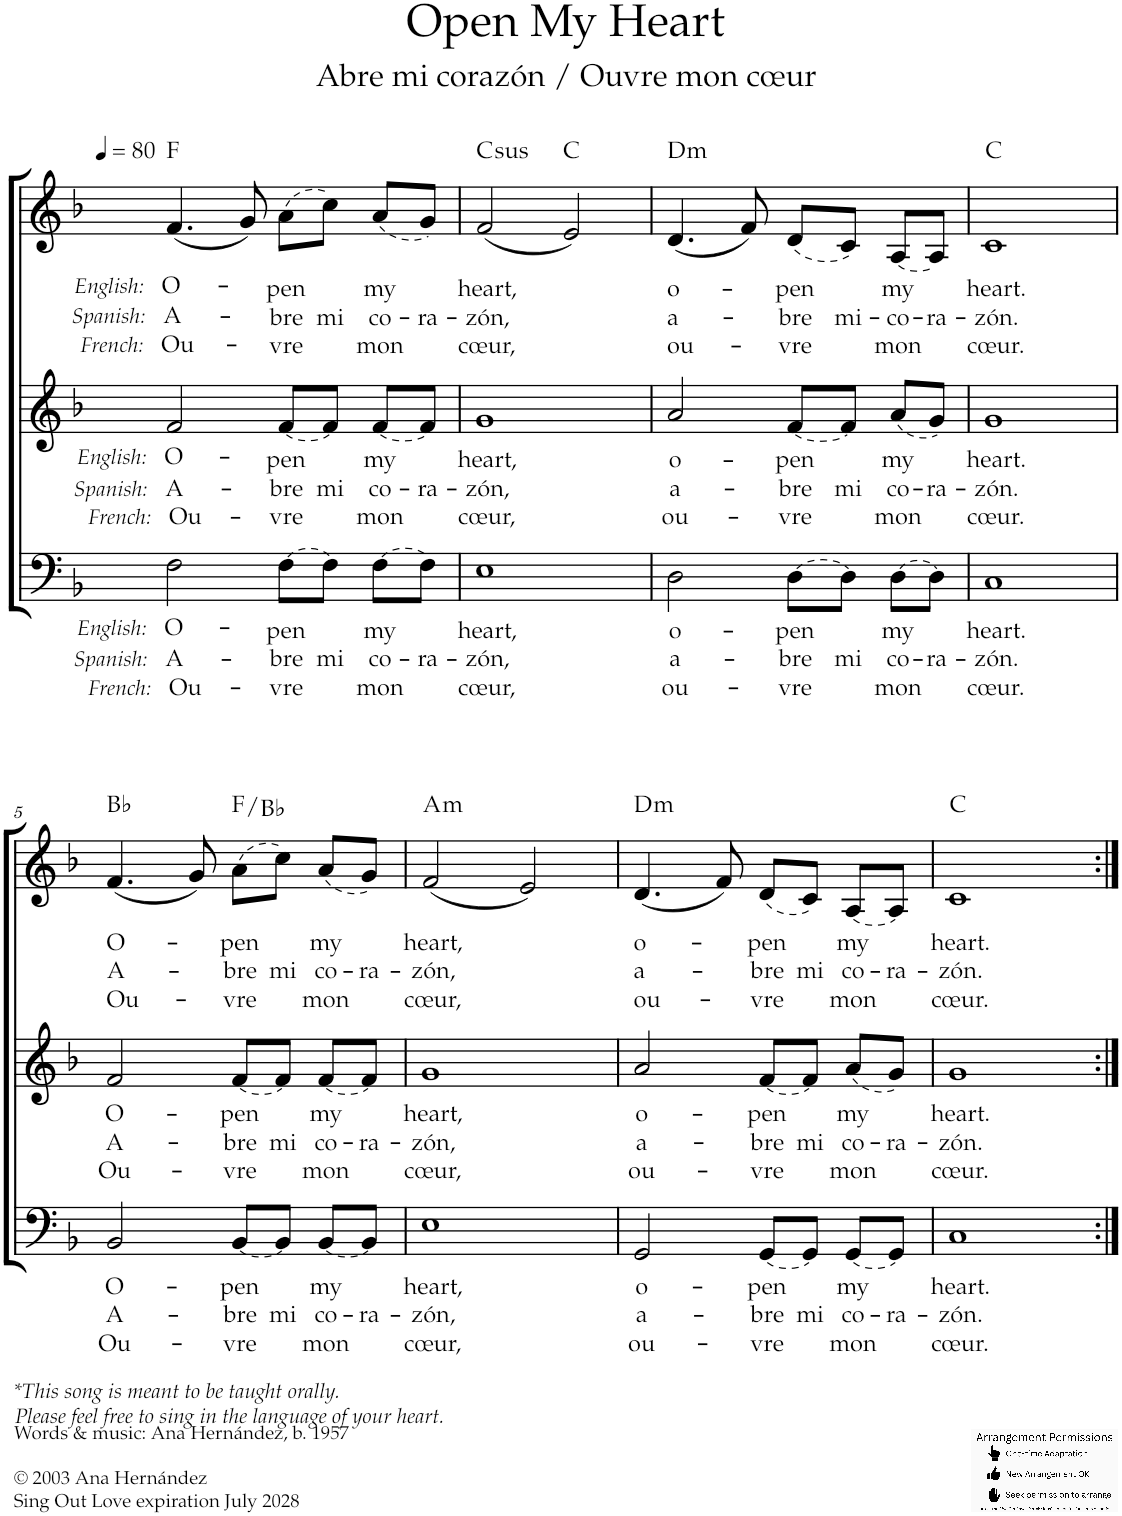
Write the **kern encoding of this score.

**kern	**text	**text	**text	**kern	**text	**text	**text	**kern	**text	**text	**text	**harte
*part3	*part3	*part3	*part3	*part2	*part2	*part2	*part2	*part1	*part1	*part1	*part1	*part1
*staff3	*staff3	*staff3	*staff3	*staff2	*staff2	*staff2	*staff2	*staff1	*staff1	*staff1	*staff1	*
*I"Piano	*	*	*	*I"Piano	*	*	*	*I"Piano	*	*	*	*
*I'Pno	*	*	*	*I'Pno	*	*	*	*I'Pno	*	*	*	*
*clefF4	*	*	*	*clefG2	*	*	*	*clefG2	*	*	*	*
*k[b-]	*	*	*	*k[b-]	*	*	*	*k[b-]	*	*	*	*
=1	=1	=1	=1	=1	=1	=1	=1	=1	=1	=1	=1	=1
!	!LO:LY:b	!LO:LY:b	!LO:LY:b	!	!LO:LY:b	!LO:LY:b	!LO:LY:b	!	!LO:LY:b	!LO:LY:b	!LO:LY:b	!
2F\	English: O	Spanish: A	French: Ou	2f/	English: O	Spanish: A	French: Ou	(4.f/	English: O	Spanish: A	French: Ou	F:maj
.	.	.	.	.	.	.	.	8g/)	.	.	.	.
!LO:T:dash	!LO:LY:b	!LO:LY:b	!LO:LY:b	!LO:T:dash	!LO:LY:b	!LO:LY:b	!LO:LY:b	!	!LO:LY:b	!LO:LY:b	!LO:LY:b	!
[8F\L	-pen	-bre	-vre	[8f/L	-pen	-bre	-vre	(>8a\L	-pen	-bre	-vre	.
!	!	!LO:LY:b	!	!	!	!LO:LY:b	!	!	!	!LO:LY:b	!	!
8F\J]	.	mi	.	8f/J]	.	mi	.	8cc\J)	.	mi	.	.
!LO:T:dash	!LO:LY:b	!LO:LY:b	!LO:LY:b	!LO:T:dash	!LO:LY:b	!LO:LY:b	!LO:LY:b	!	!LO:LY:b	!LO:LY:b	!LO:LY:b	!
[8F\L	my	co-	mon	[8f/L	my	co-	mon	(<8a/L	my	co-	mon	.
!	!	!LO:LY:b	!	!	!	!LO:LY:b	!	!	!	!LO:LY:b	!	!
8F\J]	.	-ra-	.	8f/J]	.	-ra-	.	8g/J)	.	-ra-	.	.
=2	=2	=2	=2	=2	=2	=2	=2	=2	=2	=2	=2	=2
!	!LO:LY:b	!LO:LY:b	!LO:LY:b	!	!LO:LY:b	!LO:LY:b	!LO:LY:b	!	!LO:LY:b	!LO:LY:b	!LO:LY:b	!LO:H:kt=sus
1E	heart,	-zón,	cœur,	1g	heart,	-zón,	cœur,	(2f/	heart,	-zón,	cœur,	C:sus4
.	.	.	.	.	.	.	.	2e/)	.	.	.	C:maj
=3	=3	=3	=3	=3	=3	=3	=3	=3	=3	=3	=3	=3
!	!LO:LY:b	!LO:LY:b	!LO:LY:b	!	!LO:LY:b	!LO:LY:b	!LO:LY:b	!	!LO:LY:b	!LO:LY:b	!LO:LY:b	!LO:H:kt=m
2D\	o-	a-	ou-	2a/	o-	a-	ou-	(<4.d/	o-	a-	ou-	D:min
.	.	.	.	.	.	.	.	8f/)	.	.	.	.
!LO:T:dash	!LO:LY:b	!LO:LY:b	!LO:LY:b	!LO:T:dash	!LO:LY:b	!LO:LY:b	!LO:LY:b	!	!LO:LY:b	!LO:LY:b	!LO:LY:b	!
[8D\L	-pen	-bre	-vre	[8f/L	-pen	bre	-vre	(<8d/L	-pen	-bre	-vre	.
!	!	!LO:LY:b	!	!	!	!LO:LY:b	!	!	!	!LO:LY:b	!	!
8D\J]	.	mi	.	8f/J]	.	mi	.	8c/J)	.	mi-	.	.
!LO:T:dash	!LO:LY:b	!LO:LY:b	!LO:LY:b	!	!LO:LY:b	!LO:LY:b	!LO:LY:b	!LO:T:dash	!LO:LY:b	!LO:LY:b	!LO:LY:b	!
[8D\L	my	co-	mon	(8a/L	my	co-	mon	[8A/L	my	co-	mon	.
!	!	!LO:LY:b	!	!	!	!LO:LY:b	!	!	!	!LO:LY:b	!	!
8D\J]	.	-ra-	.	8g/J)	.	-ra-	.	8A/J]	.	-ra-	.	.
=4	=4	=4	=4	=4	=4	=4	=4	=4	=4	=4	=4	=4
!	!LO:LY:b	!LO:LY:b	!LO:LY:b	!	!LO:LY:b	!LO:LY:b	!LO:LY:b	!	!LO:LY:b	!LO:LY:b	!LO:LY:b	!
1C	heart.	-zón.	cœur.	1g	heart.	-zón.	cœur.	1c	heart.	-zón.	cœur.	C:maj
!!LO:LB:g=z
=5	=5	=5	=5	=5	=5	=5	=5	=5	=5	=5	=5	=5
!	!LO:LY:b	!LO:LY:b	!LO:LY:b	!	!LO:LY:b	!LO:LY:b	!LO:LY:b	!	!LO:LY:b	!LO:LY:b	!LO:LY:b	!
2BB-/	O-	A-	Ou-	2f/	O-	A-	Ou-	(4.f/	O-	A-	Ou-	Bb:maj
.	.	.	.	.	.	.	.	8g/)	.	.	.	.
!LO:T:dash	!LO:LY:b	!LO:LY:b	!LO:LY:b	!LO:T:dash	!LO:LY:b	!LO:LY:b	!LO:LY:b	!	!LO:LY:b	!LO:LY:b	!LO:LY:b	!
[8BB-/L	-pen	-bre	-vre	[8f/L	-pen	-bre	-vre	(>8a\L	-pen	-bre	-vre	F:maj/4
!	!	!LO:LY:b	!	!	!	!LO:LY:b	!	!	!	!LO:LY:b	!	!
8BB-/J]	.	mi	.	8f/J]	.	mi	.	8cc\J)	.	mi	.	.
!LO:T:dash	!LO:LY:b	!LO:LY:b	!LO:LY:b	!LO:T:dash	!LO:LY:b	!LO:LY:b	!LO:LY:b	!	!LO:LY:b	!LO:LY:b	!LO:LY:b	!
[8BB-/L	my	co-	mon	[8f/L	my	co-	mon	(<8a/L	my	co-	mon	.
!	!	!LO:LY:b	!	!	!	!LO:LY:b	!	!	!	!LO:LY:b	!	!
8BB-/J]	.	-ra-	.	8f/J]	.	-ra-	.	8g/J)	.	-ra-	.	.
=6	=6	=6	=6	=6	=6	=6	=6	=6	=6	=6	=6	=6
!	!LO:LY:b	!LO:LY:b	!LO:LY:b	!	!LO:LY:b	!LO:LY:b	!LO:LY:b	!	!LO:LY:b	!LO:LY:b	!LO:LY:b	!LO:H:kt=m
1E	heart,	-zón,	cœur,	1g	heart,	-zón,	cœur,	(2f/	heart,	-zón,	cœur,	A:min
.	.	.	.	.	.	.	.	2e/)	.	.	.	.
=7	=7	=7	=7	=7	=7	=7	=7	=7	=7	=7	=7	=7
!	!LO:LY:b	!LO:LY:b	!LO:LY:b	!	!LO:LY:b	!LO:LY:b	!LO:LY:b	!	!LO:LY:b	!LO:LY:b	!LO:LY:b	!LO:H:kt=m
2GG/	o-	a-	ou-	2a/	o-	a-	ou-	(<4.d/	o-	a-	ou-	D:min
.	.	.	.	.	.	.	.	8f/)	.	.	.	.
!LO:T:dash	!LO:LY:b	!LO:LY:b	!LO:LY:b	!LO:T:dash	!LO:LY:b	!LO:LY:b	!LO:LY:b	!	!LO:LY:b	!LO:LY:b	!LO:LY:b	!
[8GG/L	-pen	bre	-vre	[8f/L	-pen	bre	-vre	(<8d/L	-pen	-bre	-vre	.
!	!	!LO:LY:b	!	!	!	!LO:LY:b	!	!	!	!LO:LY:b	!	!
8GG/J]	.	mi	.	8f/J]	.	mi	.	8c/J)	.	mi	.	.
!LO:T:dash	!LO:LY:b	!LO:LY:b	!LO:LY:b	!	!LO:LY:b	!LO:LY:b	!LO:LY:b	!LO:T:dash	!LO:LY:b	!LO:LY:b	!LO:LY:b	!
[8GG/L	my	co-	mon	(<8a/L	my	co-	mon	[8A/L	my	co-	mon	.
!	!	!LO:LY:b	!	!	!	!LO:LY:b	!	!	!	!LO:LY:b	!	!
8GG/J]	.	-ra-	.	8g/J)	.	-ra-	.	8A/J]	.	-ra-	.	.
=8	=8	=8	=8	=8	=8	=8	=8	=8	=8	=8	=8	=8
!	!LO:LY:b	!LO:LY:b	!LO:LY:b	!	!LO:LY:b	!LO:LY:b	!LO:LY:b	!	!LO:LY:b	!LO:LY:b	!LO:LY:b	!
1C	heart.	-zón.	cœur.	1g	heart.	-zón.	cœur.	1c	heart.	-zón.	cœur.	C:maj
=:|!	=:|!	=:|!	=:|!	=:|!	=:|!	=:|!	=:|!	=:|!	=:|!	=:|!	=:|!	=:|!
*-	*-	*-	*-	*-	*-	*-	*-	*-	*-	*-	*-	*-
